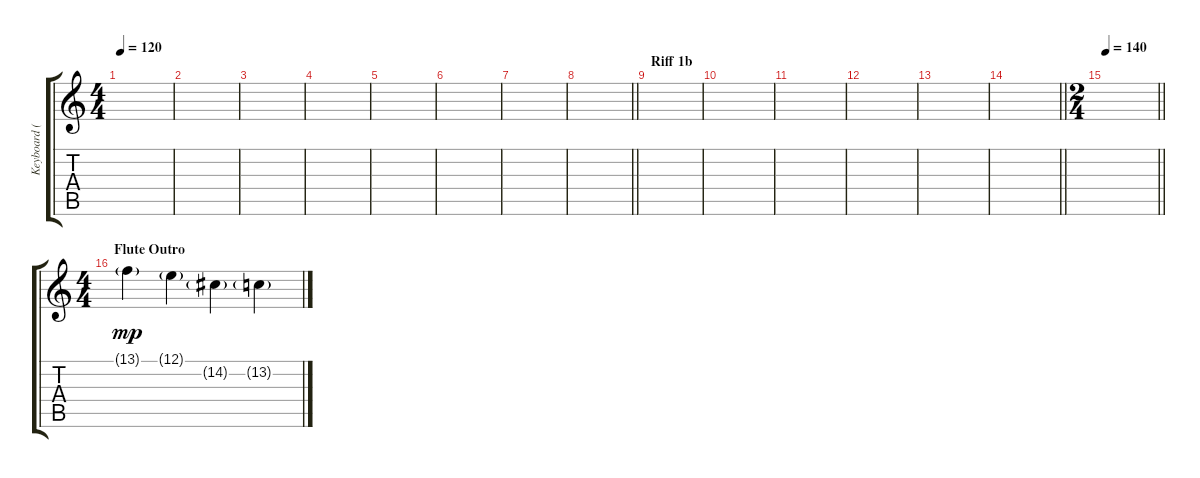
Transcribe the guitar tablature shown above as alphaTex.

\track ("Keyboard (Flute)" "Keyboard (") {instrument flute}
\staff {score tabs}
\tuning (E4 B3 G3 D3 A2 E2) {hide}
\ts (4 4)
\tempo 120
\clef g2
\ks c
|
|
|
|
|
|
|
\barLineRight lightlight
|
\section ("" "Riff 1b")
|
|
|
|
|
\barLineRight lightlight
|
\ts (2 4)
\tempo 140
\barLineRight lightlight
|
\ts (4 4)
\section ("" "Flute Outro")
13.1{g}.4{dy mp} 12.1{g}.4 14.2{g}.4 13.2{g}.4
